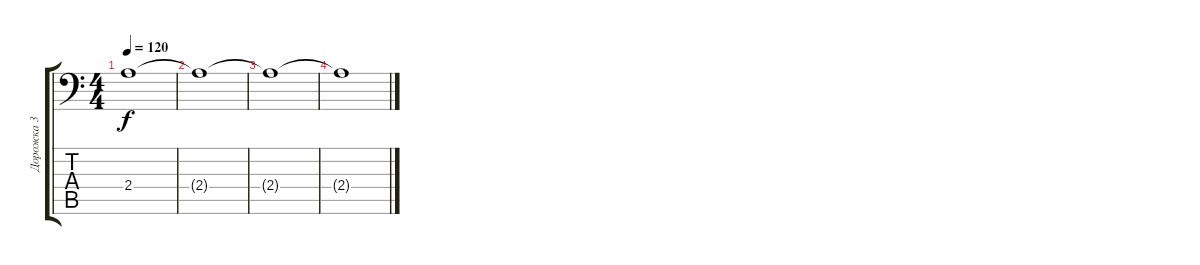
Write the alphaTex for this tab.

\track ("Дорожка 3" "Дорожка 3") {instrument overdrivenguitar}
\staff {score tabs}
\tuning (A3 E3 C3 G2 D2 A1) {hide}
\ts (4 4)
\tempo 120
\clef f4
\ks c
2.4.1{dy f} |
2.4{t}.1 |
2.4{t}.1 |
2.4{t}.1
